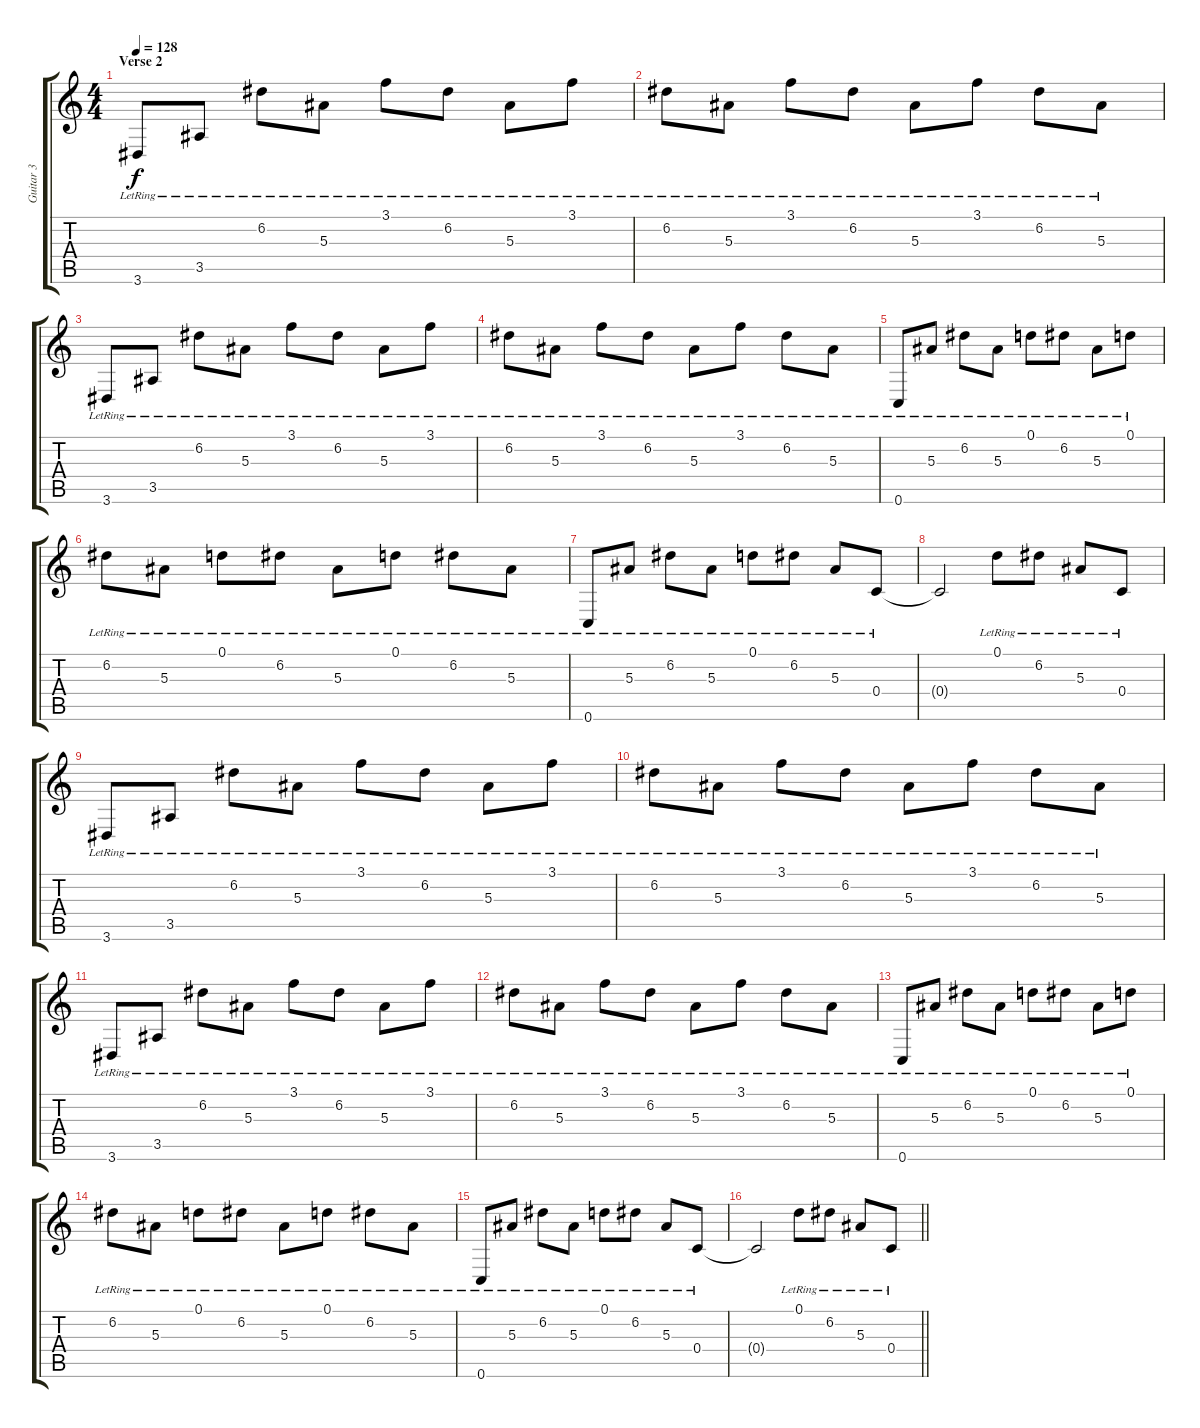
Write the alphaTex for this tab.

\track ("Guitar 3" "Guitar 3") {instrument acousticguitarnylon}
\staff {score tabs}
\tuning (D4 A3 F3 C3 G2 C2) {hide}
\ts (4 4)
\section ("" "Verse 2")
\tempo 128
\clef g2
\ks c
3.6{lr}.8{dy f} 3.5{lr}.8 6.2{lr}.8 5.3{lr}.8 3.1{lr}.8 6.2{lr}.8 5.3{lr}.8 3.1{lr}.8 |
6.2{lr}.8 5.3{lr}.8 3.1{lr}.8 6.2{lr}.8 5.3{lr}.8 3.1{lr}.8 6.2{lr}.8 5.3{lr}.8 |
3.6{lr}.8 3.5{lr}.8 6.2{lr}.8 5.3{lr}.8 3.1{lr}.8 6.2{lr}.8 5.3{lr}.8 3.1{lr}.8 |
6.2{lr}.8 5.3{lr}.8 3.1{lr}.8 6.2{lr}.8 5.3{lr}.8 3.1{lr}.8 6.2{lr}.8 5.3{lr}.8 |
0.6{lr}.8 5.3{lr}.8 6.2{lr}.8 5.3{lr}.8 0.1{lr}.8 6.2{lr}.8 5.3{lr}.8 0.1{lr}.8 |
6.2{lr}.8 5.3{lr}.8 0.1{lr}.8 6.2{lr}.8 5.3{lr}.8 0.1{lr}.8 6.2{lr}.8 5.3{lr}.8 |
0.6{lr}.8 5.3{lr}.8 6.2{lr}.8 5.3{lr}.8 0.1{lr}.8 6.2{lr}.8 5.3{lr}.8 0.4{lr}.8 |
0.4{t}.2 0.1{lr}.8 6.2{lr}.8 5.3{lr}.8 0.4{lr}.8 |
3.6{lr}.8 3.5{lr}.8 6.2{lr}.8 5.3{lr}.8 3.1{lr}.8 6.2{lr}.8 5.3{lr}.8 3.1{lr}.8 |
6.2{lr}.8 5.3{lr}.8 3.1{lr}.8 6.2{lr}.8 5.3{lr}.8 3.1{lr}.8 6.2{lr}.8 5.3{lr}.8 |
3.6{lr}.8 3.5{lr}.8 6.2{lr}.8 5.3{lr}.8 3.1{lr}.8 6.2{lr}.8 5.3{lr}.8 3.1{lr}.8 |
6.2{lr}.8 5.3{lr}.8 3.1{lr}.8 6.2{lr}.8 5.3{lr}.8 3.1{lr}.8 6.2{lr}.8 5.3{lr}.8 |
0.6{lr}.8 5.3{lr}.8 6.2{lr}.8 5.3{lr}.8 0.1{lr}.8 6.2{lr}.8 5.3{lr}.8 0.1{lr}.8 |
6.2{lr}.8 5.3{lr}.8 0.1{lr}.8 6.2{lr}.8 5.3{lr}.8 0.1{lr}.8 6.2{lr}.8 5.3{lr}.8 |
0.6{lr}.8 5.3{lr}.8 6.2{lr}.8 5.3{lr}.8 0.1{lr}.8 6.2{lr}.8 5.3{lr}.8 0.4{lr}.8 |
\barLineRight lightlight
0.4{t}.2 0.1{lr}.8 6.2{lr}.8 5.3{lr}.8 0.4{lr}.8
